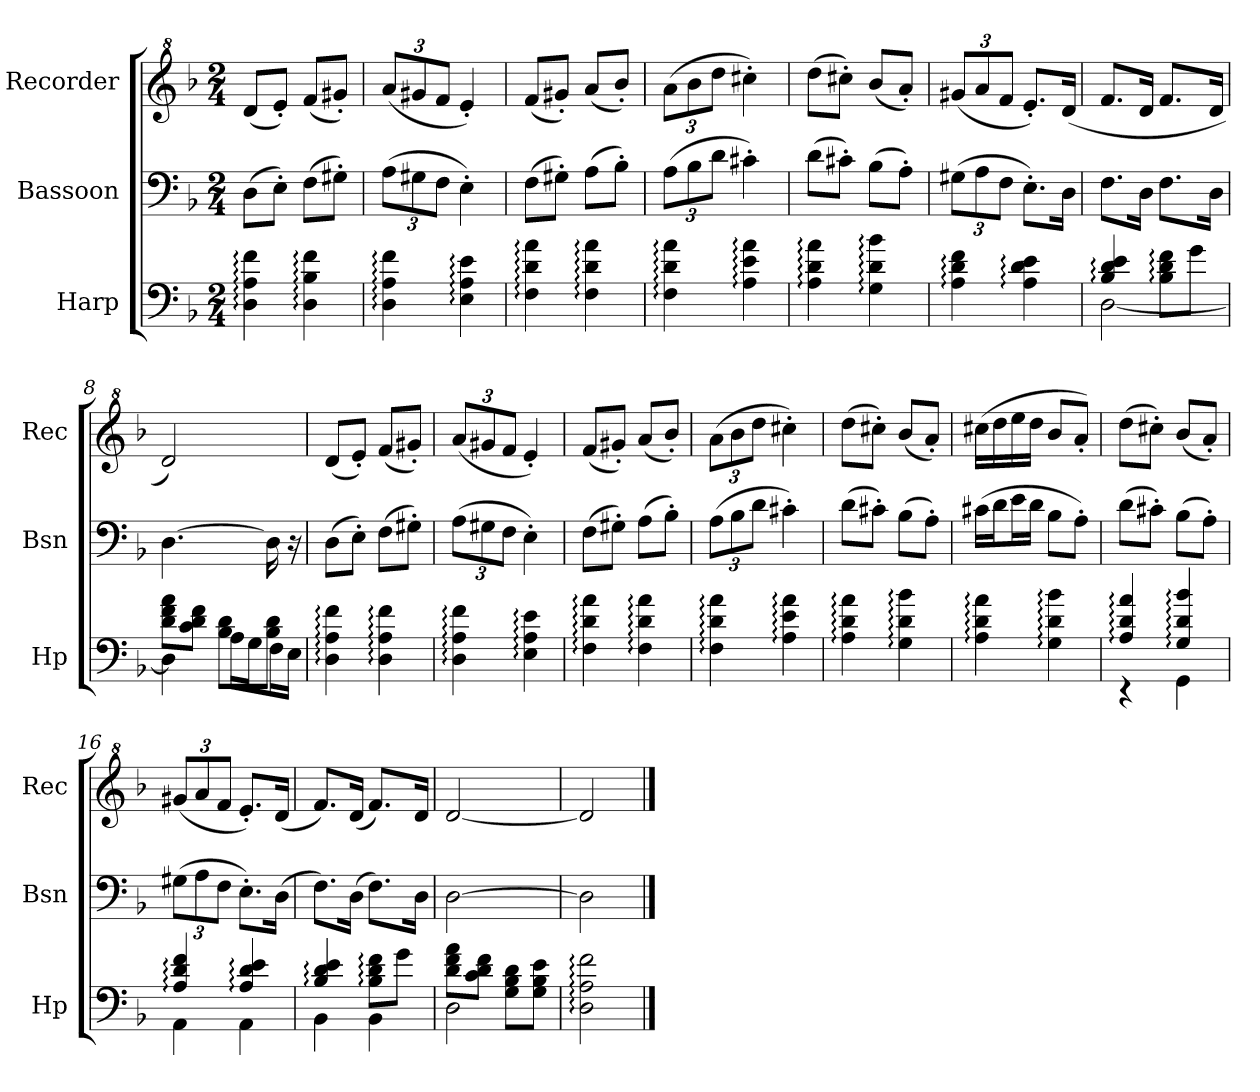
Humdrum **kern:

**kern	**kern	**kern
*part3	*part2	*part1
*staff3	*staff2	*staff1
*I"Harp	*I"Bassoon	*I"Recorder
*I'Hp	*I'Bsn	*I'Rec
*stria5	*stria5	*
*clefF4	*clefF4	*clefG^2
*k[b-]	*k[b-]	*k[b-]
*M2/4	*M2/4	*M2/4
*MM60	*MM60	*MM60
=1	=1	=1
4D\: 4A\: 4f\:	(>8D\L	(<8dd/L
.	8E'\J)	8ee'/J)
4D\: 4B-\: 4f\:	(>8F\L	(<8ff/L
.	8G#X'\J)	8gg#X'/J)
=2	=2	=2
*	*Xbrackettup	*Xbrackettup
4D\: 4A\: 4f\:	(>12A\L	(<12aa/L
.	12G#X\	12gg#X/
.	12F\J	12ff/J
4E\: 4A\: 4e\:	4E'\)	4ee'/)
=3	=3	=3
4F\: 4d\: 4a\:	(>8F\L	(<8ff/L
.	8G#X'\J)	8gg#X'/J)
4F\: 4d\: 4a\:	(>8A\L	(<8aa/L
.	8B-'\J)	8bb-'/J)
=4	=4	=4
4F\: 4d\: 4a\:	(>12A\L	(>12aa\L
.	12B-\	12bb-\
.	12d\J	12ddd\J
4A\: 4e\: 4a\:	4c#X'\)	4ccc#X'\)
=5	=5	=5
4A\: 4d\: 4a\:	(>8d\L	(>8ddd\L
.	8c#X'\J)	8ccc#X'\J)
4G\: 4d\: 4b-\:	(>8B-\L	(<8bb-/L
.	8A'\J)	8aa'/J)
=6	=6	=6
4A\: 4d\: 4f\:	(>12G#X\L	(<12gg#X/L
.	12A\	12aa/
.	12F\J	12ff/J
4A\: 4d\: 4e\:	8.E'\L)	8.ee'/L)
.	16D\Jk	(<16dd/Jk
=7	=7	=7
*^	*	*
4B-/: 4d/: 4e/:	[2D\	8.F\L	8.ff/L
.	.	16D\Jk	16dd/Jk
8B-:\ 8d:\ 8f:\L	.	8.F\L	8.ff/L
8g\J	.	.	.
.	.	16D\Jk	16dd/Jk
=8	=8	=8	=8
8d\ 8f\ 8a\L	4D\]	[4.D\	2dd/)
8c\ 8d\ 8f\J	.	.	.
8B-\ 8d\L	16A\LL	.	.
.	16G\J	.	.
8B-\ 8d\J	16F\L	16D\]	.
.	16E\JJ	16r	.
*v	*v	*	*
!!LO:LB:g=z
=9	=9	=9
4D\: 4A\: 4f\:	(>8D\L	(<8dd/L
.	8E'\J)	8ee'/J)
4D\: 4A\: 4f\:	(>8F\L	(<8ff/L
.	8G#X'\J)	8gg#X'/J)
=10	=10	=10
4D\: 4A\: 4f\:	(>12A\L	(<12aa/L
.	12G#X\	12gg#X/
.	12F\J	12ff/J
4E\: 4A\: 4e\:	4E'\)	4ee'/)
=11	=11	=11
4F\: 4d\: 4a\:	(>8F\L	(<8ff/L
.	8G#X'\J)	8gg#X'/J)
4F\: 4d\: 4a\:	(>8A\L	(<8aa/L
.	8B-'\J)	8bb-'/J)
=12	=12	=12
4F\: 4d\: 4a\:	(>12A\L	(>12aa\L
.	12B-\	12bb-\
.	12d\J	12ddd\J
4A\: 4e\: 4a\:	4c#X'\)	4ccc#X'\)
=13	=13	=13
4A\: 4d\: 4a\:	(>8d\L	(>8ddd\L
.	8c#X'\J)	8ccc#X'\J)
4G\: 4d\: 4b-\:	(>8B-\L	(<8bb-/L
.	8A'\J)	8aa'/J)
!!LO:LB:g=z
=14	=14	=14
4A\: 4d\: 4a\:	(>16c#X\LL	(>16ccc#X\LL
.	16d\J	16ddd\
.	16e\L	16eee\
.	16d\JJ	16ddd\JJ
4G\: 4d\: 4b-\:	8B-\L	8bb-/L
.	8A'\J)	8aa'/J)
=15	=15	=15
*^	*	*
4A/: 4d/: 4a/:	4r	(>8d\L	(>8ddd\L
.	.	8c#X'\J)	8ccc#X'\J)
4G/: 4d/: 4b-/:	4GG\	(>8B-\L	(<8bb-/L
.	.	8A'\J)	8aa'/J)
=16	=16	=16	=16
4A/: 4d/: 4f/:	4AA\	(>12G#X\L	(<12gg#X/L
.	.	12A\	12aa/
.	.	12F\J	12ff/J
4A/: 4d/: 4e/:	4AA\	8.E'\L)	8.ee'/L)
.	.	(>16D\Jk	(<16dd/Jk
=17	=17	=17	=17
4B-/: 4d/: 4e/:	4BB-\	8.F\L)	8.ff/L)
.	.	(>16D\Jk	(<16dd/Jk
*	*	*	*MM55
8B-:\ 8d:\ 8f:\L	4BB-\	8.F\L)	8.ff/L)
8g\J	.	.	.
.	.	16D\Jk	16dd/Jk
=18	=18	=18	=18
8d\ 8f\ 8a\L	2D\	[2D\	[2dd/
8c\ 8d\ 8f\J	.	.	.
8G\ 8B-\ 8d\L	.	.	.
8G\ 8B-\ 8e\J	.	.	.
*v	*v	*	*
=19	=19	=19
2D\: 2A\: 2f\:	2D\]	2dd/]
==	==	==
*-	*-	*-
